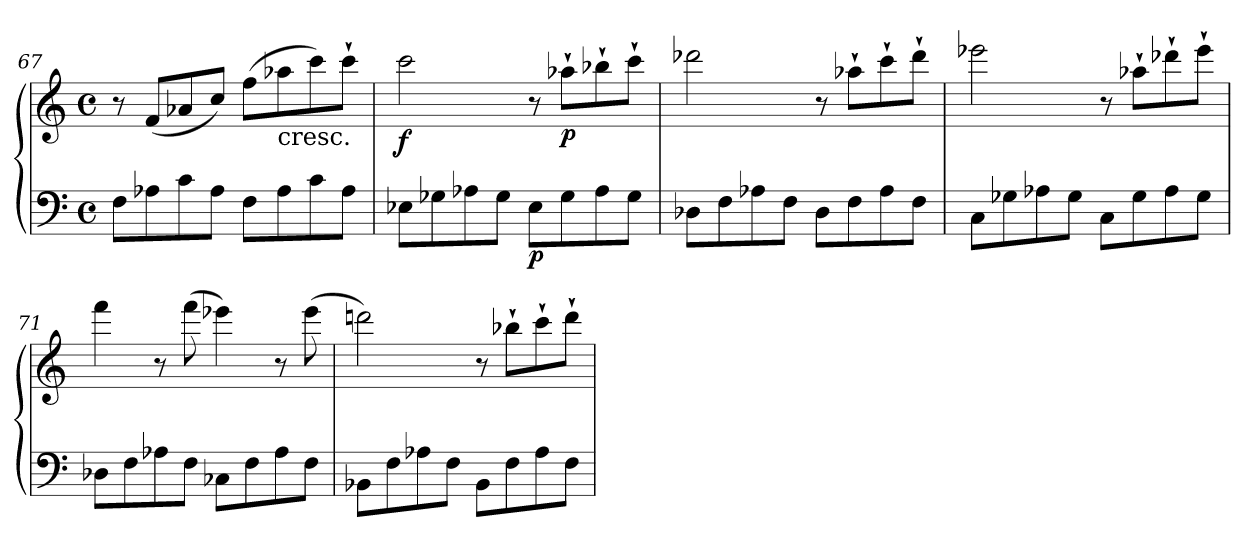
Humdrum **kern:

**kern	**kern	**dynam
*part1	*part1	*part1
*staff2	*staff1	*staff1/2
*clefF4	*clefG2	*
*k[]	*k[]	*
*M4/4	*M4/4	*
*met(c)	*met(c)	*
=67	=67	=67
8F\L	8r	.
8A-X\	(<8f/L	.
8c\	8a-X/	.
8A-\J	8cc/J)	.
8F\L	(>8ff\L	.
!	!LO:TX:b:t=cresc.	!
8A-\	8aa-X\	.
8c\	8ccc\)	.
8A-\J	8ccc`>\J	.
!!LO:LB:g=z
=68	=68	=68
!	!	!LO:DY:b
8E-X\L	2ccc\	f
8G-X\	.	.
8A-X\	.	.
8G-\J	.	.
!	!	!LO:DY:b=2
8E-\L	8r	p
!	!	!LO:DY:b
8G-\	8aa-X`>\L	p
8A-\	8bb-X`>\	.
8G-\J	8ccc`>\J	.
!!LO:LB:g=z
=69	=69	=69
8D-X\L	2ddd-X\	.
8F\	.	.
8A-X\	.	.
8F\J	.	.
8D-\L	8r	.
8F\	8aa-X`>\L	.
8A-\	8ccc`>\	.
8F\J	8ddd-`>\J	.
=70	=70	=70
8C\L	2eee-X\	.
8G-X\	.	.
8A-X\	.	.
8G-\J	.	.
8C\L	8r	.
8G-\	8aa-X`>\L	.
8A-\	8ddd-X`>\	.
8G-\J	8eee-`>\J	.
=71	=71	=71
8D-X\L	4fff\	.
8F\	.	.
8A-X\	8r	.
8F\J	(>8fff\	.
8C-X\L	4eee-X\)	.
8F\	.	.
8A-\	8r	.
8F\J	(>8eee-\	.
=72	=72	=72
8BB-X\L	2dddni\)	.
8F\	.	.
8A-X\	.	.
8F\J	.	.
8BB-\L	8r	.
8F\	8bb-X`>\L	.
8A-\	8ccc`>\	.
8F\J	8ddd`>\J	.
=	=	=
*-	*-	*-
